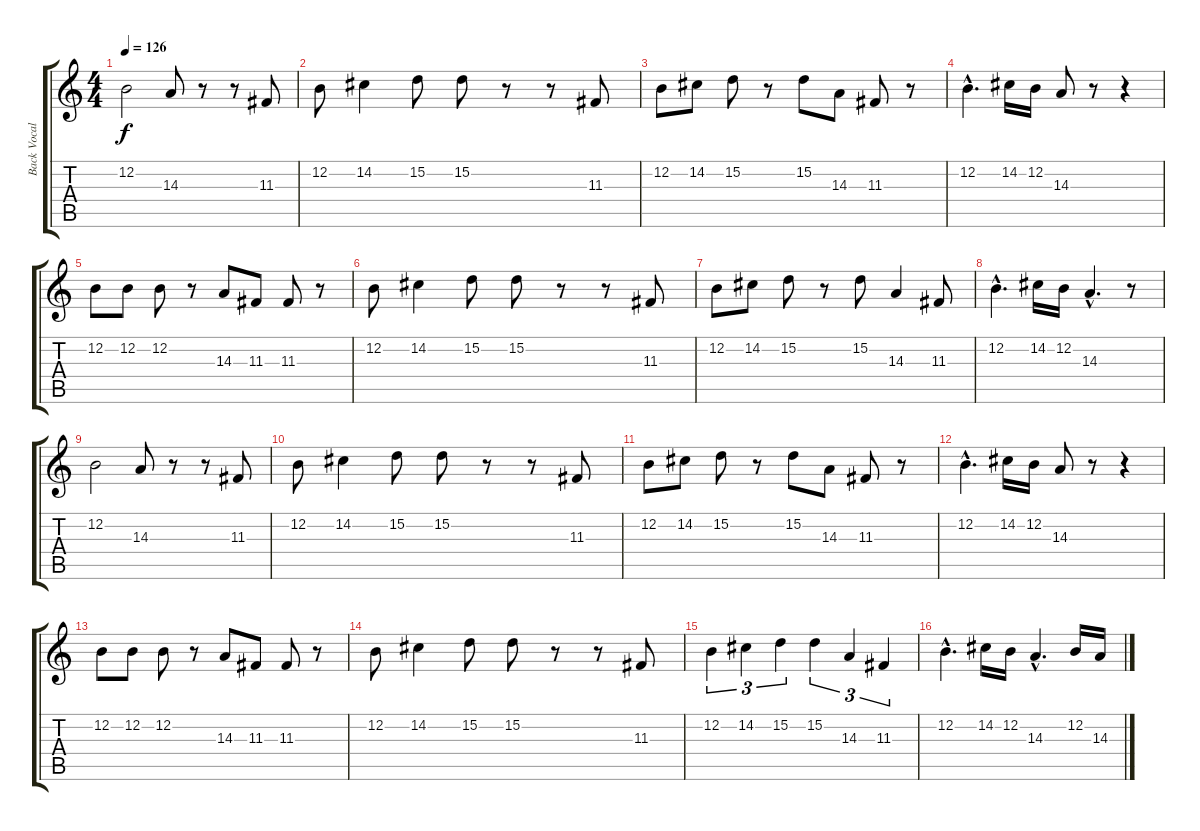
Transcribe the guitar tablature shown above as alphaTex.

\track ("Back Vocals 1" "Back Vocal") {instrument trumpet}
\staff {score tabs}
\tuning (E4 B3 G3 D3 A2 E2) {hide}
\ts (4 4)
\tempo 126
\clef g2
\ks c
12.2.2{dy f balance 16} 14.3.8 r.8 r.8 11.3.8 |
12.2.8 14.2.4 15.2.8 15.2.8 r.8 r.8 11.3.8 |
12.2.8 14.2.8 15.2.8 r.8 15.2.8 14.3.8 11.3.8 r.8 |
12.2{hac}.4{d} 14.2.16 12.2.16 14.3.8 r.8 r.4 |
12.2.8 12.2.8 12.2.8 r.8 14.3.8 11.3.8 11.3.8 r.8 |
12.2.8 14.2.4 15.2.8 15.2.8 r.8 r.8 11.3.8 |
12.2.8 14.2.8 15.2.8 r.8 15.2.8 14.3.4 11.3.8 |
12.2{hac}.4{d} 14.2.16 12.2.16 14.3{hac}.4{d} r.8 |
12.2.2{balance 16} 14.3.8 r.8 r.8 11.3.8 |
12.2.8 14.2.4 15.2.8 15.2.8 r.8 r.8 11.3.8 |
12.2.8 14.2.8 15.2.8 r.8 15.2.8 14.3.8 11.3.8 r.8 |
12.2{hac}.4{d} 14.2.16 12.2.16 14.3.8 r.8 r.4 |
12.2.8 12.2.8 12.2.8 r.8 14.3.8 11.3.8 11.3.8 r.8 |
12.2.8 14.2.4 15.2.8 15.2.8 r.8 r.8 11.3.8 |
12.2.4{tu (3 2)} 14.2.4{tu (3 2)} 15.2.4{tu (3 2)} 15.2.4{tu (3 2)} 14.3.4{tu (3 2)} 11.3.4{tu (3 2)} |
12.2{hac}.4{d} 14.2.16 12.2.16 14.3{hac}.4{d} 12.2.16 14.3.16
